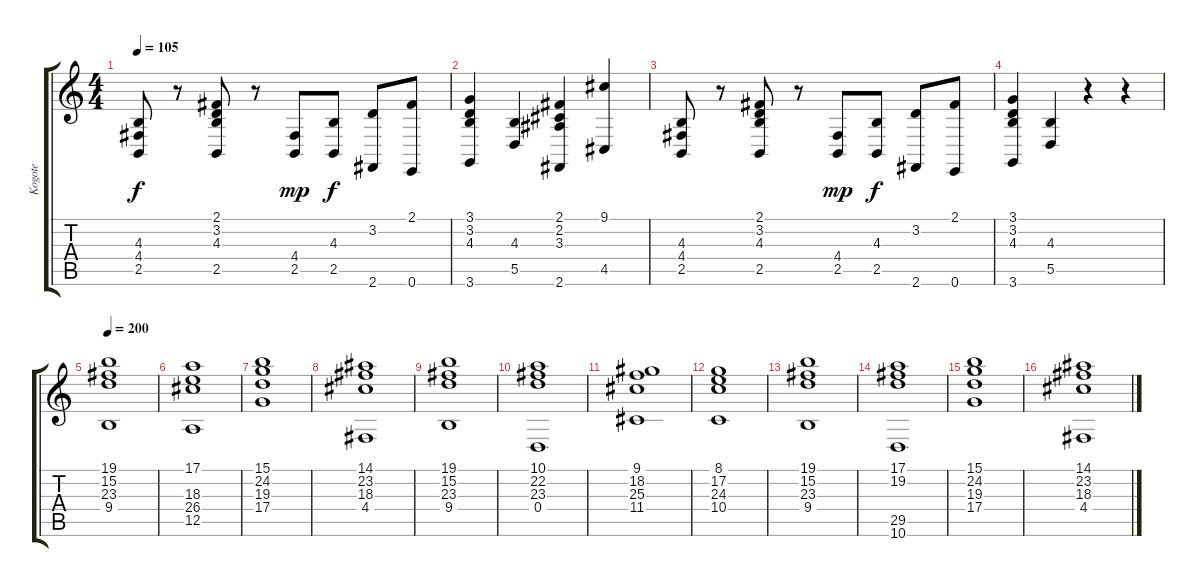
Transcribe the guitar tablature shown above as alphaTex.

\track ("Kogote" "Kogote") {instrument drawbarorgan}
\staff {score tabs}
\tuning (E4 B3 G3 D3 A2 E2) {hide}
\ts (4 4)
\tempo 105
\clef g2
\ks c
(4.3 4.4 2.5).8{dy f instrument stringensemble1} r.8 (2.1 3.2 4.3 2.5).8 r.8 (4.4 2.5).8{dy mp} (4.3 2.5).8{dy f} (3.2 2.6).8 (2.1 0.6).8 |
(3.1 3.2 4.3 3.6).4 (4.3 5.5).4 (2.1 2.2 3.3 2.6).4 (9.1 4.5).4 |
(4.3 4.4 2.5).8{instrument stringensemble1} r.8 (2.1 3.2 4.3 2.5).8 r.8 (4.4 2.5).8{dy mp} (4.3 2.5).8{dy f} (3.2 2.6).8 (2.1 0.6).8 |
(3.1 3.2 4.3 3.6).4 (4.3 5.5).4 r.4 r.4 |
\tempo 200
(19.1 15.2 23.3 9.4).1{volume 10 instrument drawbarorgan} |
(17.1 18.3 26.4 12.5).1 |
(15.1 24.2 19.3 17.4).1 |
(14.1 23.2 18.3 4.4).1 |
(19.1 15.2 23.3 9.4).1 |
(10.1 22.2 23.3 0.4).1 |
(9.1 18.2 25.3 11.4).1 |
(8.1 17.2 24.3 10.4).1 |
(19.1 15.2 23.3 9.4).1 |
(17.1 19.2 29.5 10.6).1 |
(15.1 24.2 19.3 17.4).1 |
(14.1 23.2 18.3 4.4).1
